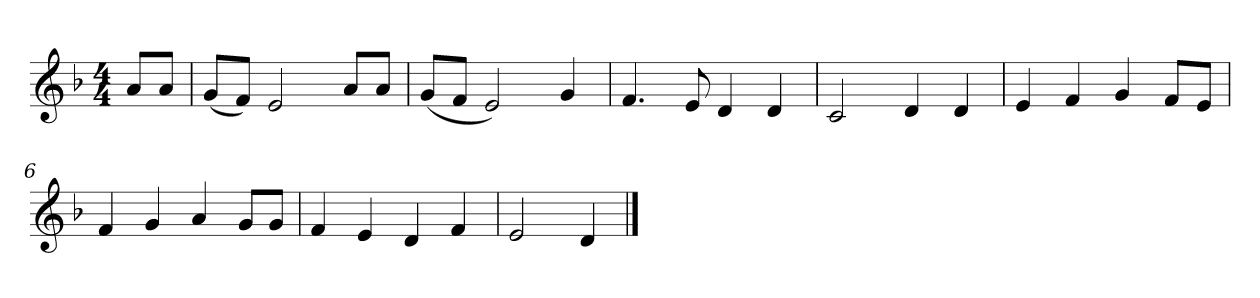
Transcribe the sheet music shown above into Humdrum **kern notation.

**kern
*part1
*staff1
*k[b-]
*M4/4
*MM120
=
8aL
8aJ
=1
(8gL
8fJ)
2e
8aL
8aJ
=2
(8gL
8fJ
2e)
4g
=3
4.f
8e
4d
4d
=4
2c
4d
4d
=5
4e
4f
4g
8fL
8eJ
=6
4f
4g
4a
8gL
8gJ
=7
4f
4e
4d
4f
=8
2e
4d
==
*-
